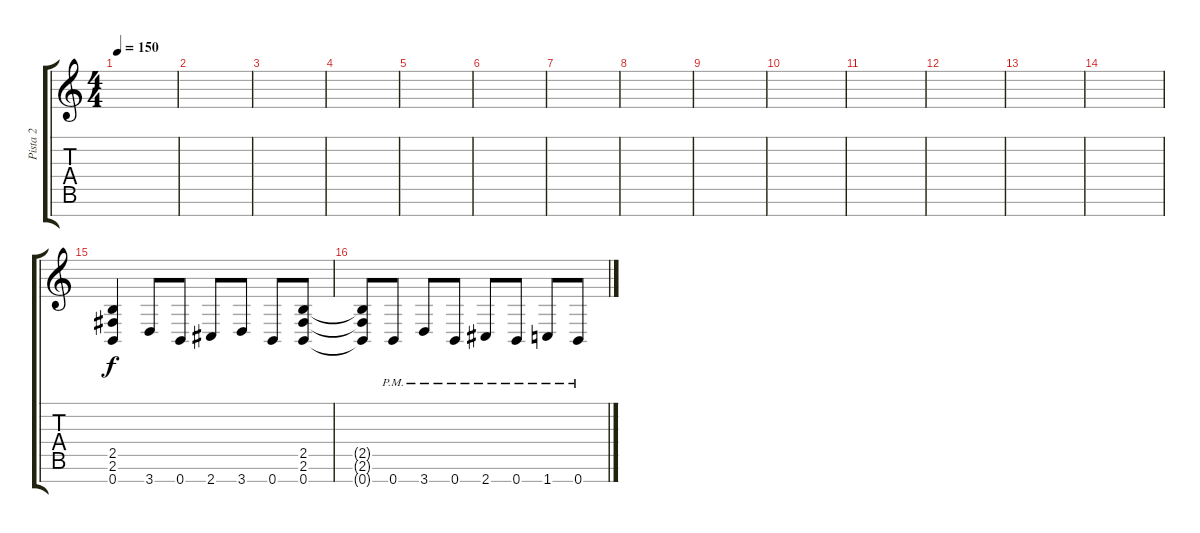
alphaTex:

\track ("Pista 2" "Pista 2") {instrument overdrivenguitar bank 7}
\staff {score tabs}
\tuning (E4 B3 G3 D3 A2 E2 B1) {hide}
\ts (4 4)
\tempo 150
\clef g2
\ks c
|
|
|
|
|
|
|
|
|
|
|
|
|
|
(2.5 2.6 0.7).4{instrument overdrivenguitar} 3.7.8 0.7.8 2.7.8 3.7.8 0.7.8 (2.5 2.6 0.7).8 |
(2.5{t} 2.6{t} 0.7{t}).8 0.7{pm}.8 3.7{pm}.8 0.7{pm}.8 2.7{pm}.8 0.7{pm}.8 1.7{pm}.8 0.7{pm}.8
